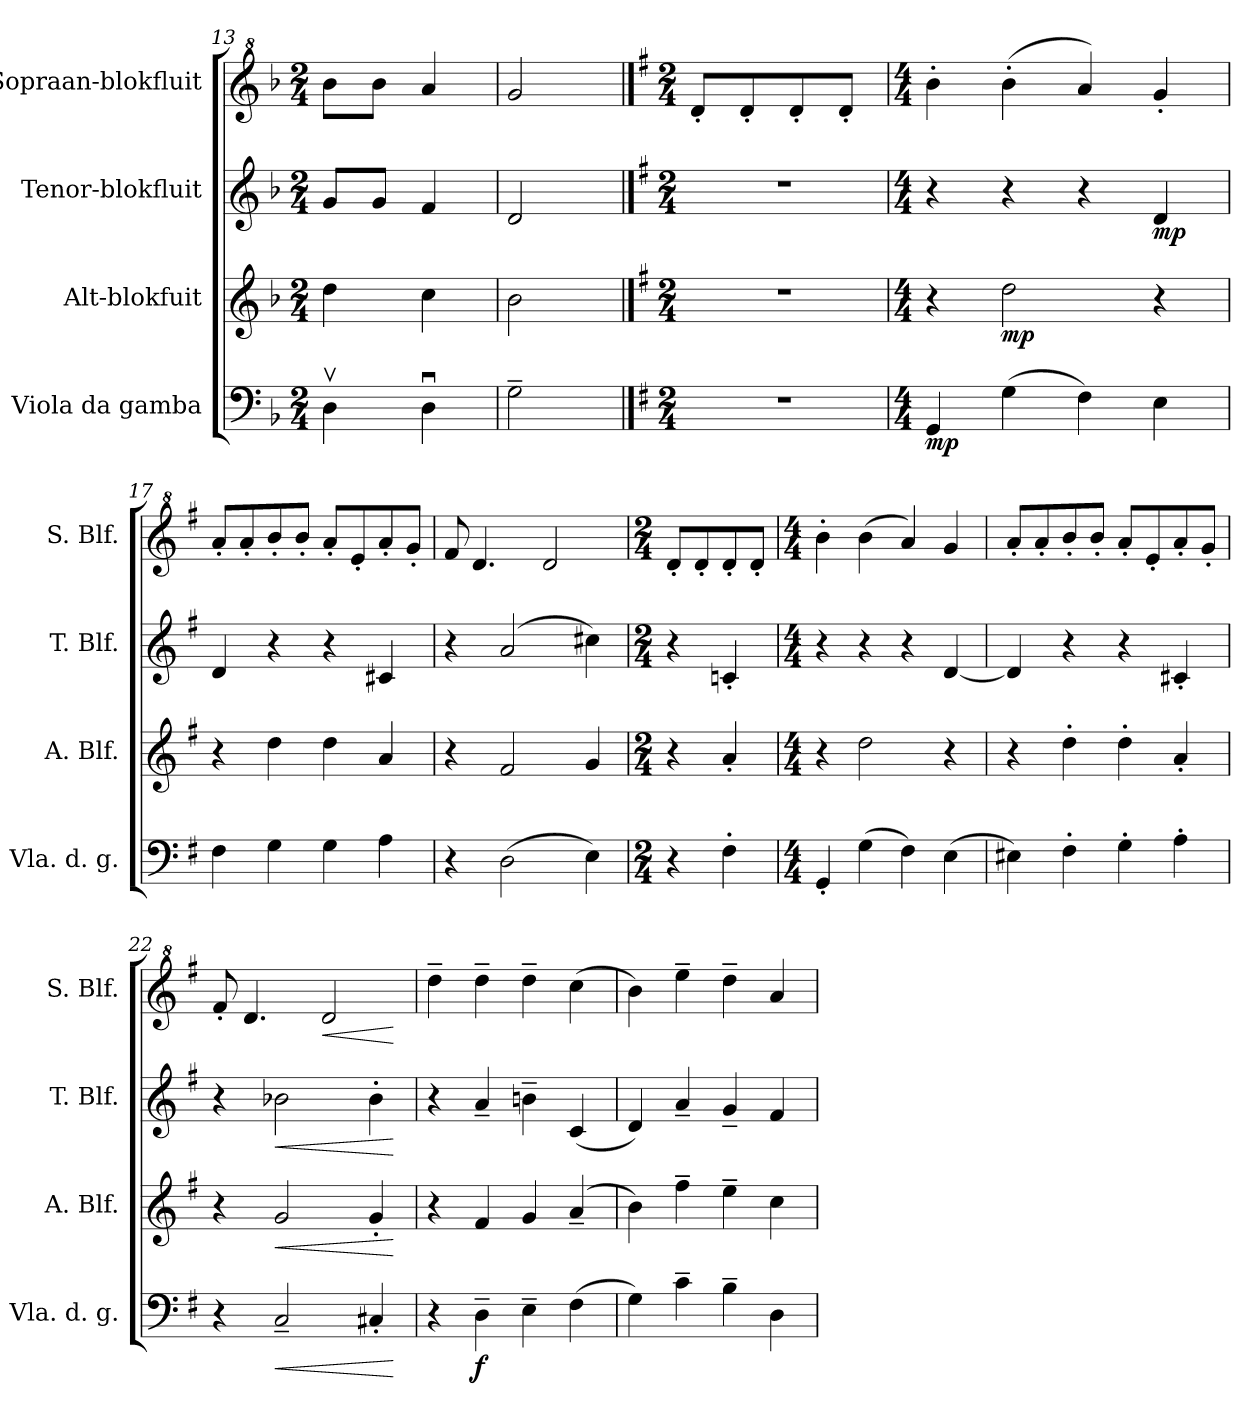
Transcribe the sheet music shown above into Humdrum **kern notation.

**kern	**dynam	**kern	**dynam	**kern	**dynam	**kern	**dynam
*part4	*part4	*part3	*part3	*part2	*part2	*part1	*part1
*staff4	*staff4	*staff3	*staff3	*staff2	*staff2	*staff1	*staff1
*I"Viola da gamba	*	*I"Alt-blokfuit	*	*I"Tenor-blokfluit	*	*I"Sopraan-blokfluit	*
*I'Vla. d. g.	*	*I'A. Blf.	*	*I'T. Blf.	*	*I'S. Blf.	*
*clefF4	*	*clefG2	*	*clefG2	*	*clefG^2	*
*k[b-]	*	*k[b-]	*	*k[b-]	*	*k[b-]	*
*M2/4	*	*M2/4	*	*M2/4	*	*M2/4	*
=13	=13	=13	=13	=13	=13	=13	=13
4Dv\	.	4dd\	.	8g/L	.	8bb-\L	.
.	.	.	.	8g/J	.	8bb-\J	.
4Du\	.	4cc\	.	4f/	.	4aa/	.
=14	=14	=14	=14	=14	=14	=14	=14
2G~\	.	2b-\	.	2d/	.	2gg/	.
!!LO:PB:g=z
==15	==15	==15	==15	==15	==15	==15	==15
*k[f#]	*	*k[f#]	*	*k[f#]	*	*k[f#]	*
*M2/4	*	*M2/4	*	*M2/4	*	*M2/4	*
*	*	*	*	*	*	*MM100	*
2r	.	2r	.	2r	.	8dd'/L	.
.	.	.	.	.	.	8dd'/	.
.	.	.	.	.	.	8dd'/	.
.	.	.	.	.	.	8dd'/J	.
=16	=16	=16	=16	=16	=16	=16	=16
*M4/4	*	*M4/4	*	*M4/4	*	*M4/4	*
!	!LO:DY:b	!	!	!	!	!	!
4GG/	mp	4r	.	4r	.	4bb'\	.
!	!	!	!LO:DY:b	!	!	!	!
(4G\	.	2dd\	mp	4r	.	(4bb'\	.
4F#\)	.	.	.	4r	.	4aa/)	.
!	!	!	!	!	!LO:DY:b	!	!
4E\	.	4r	.	4d/	mp	4gg'/	.
=17	=17	=17	=17	=17	=17	=17	=17
4F#\	.	4r	.	4d/	.	8aa'/L	.
.	.	.	.	.	.	8aa'/	.
4G\	.	4dd\	.	4r	.	8bb'/	.
.	.	.	.	.	.	8bb'/J	.
4G\	.	4dd\	.	4r	.	8aa'/L	.
.	.	.	.	.	.	8ee'/	.
4A\	.	4a/	.	4c#X/	.	8aa'/	.
.	.	.	.	.	.	8gg'/J	.
=18	=18	=18	=18	=18	=18	=18	=18
4r	.	4r	.	4r	.	8ff#/	.
.	.	.	.	.	.	4.dd/	.
(2D\	.	2f#/	.	(2a/	.	.	.
.	.	.	.	.	.	2dd/	.
4E\)	.	4g/	.	4cc#X\)	.	.	.
=19	=19	=19	=19	=19	=19	=19	=19
*M2/4	*	*M2/4	*	*M2/4	*	*M2/4	*
4r	.	4r	.	4r	.	8dd'/L	.
.	.	.	.	.	.	8dd'/	.
4F#'\	.	4a'/	.	4cn'/	.	8dd'/	.
.	.	.	.	.	.	8dd'/J	.
!!LO:LB:g=z
=20	=20	=20	=20	=20	=20	=20	=20
*M4/4	*	*M4/4	*	*M4/4	*	*M4/4	*
4GG'/	.	4r	.	4r	.	4bb'\	.
(4G\	.	2dd\	.	4r	.	(4bb\	.
4F#\)	.	.	.	4r	.	4aa/)	.
(4E\	.	4r	.	[4d/	.	4gg/	.
=21	=21	=21	=21	=21	=21	=21	=21
4E#X\)	.	4r	.	4d/]	.	8aa'/L	.
.	.	.	.	.	.	8aa'/	.
4F#'\	.	4dd'\	.	4r	.	8bb'/	.
.	.	.	.	.	.	8bb'/J	.
4G'\	.	4dd'\	.	4r	.	8aa'/L	.
.	.	.	.	.	.	8ee'/	.
4A'\	.	4a'/	.	4c#X'/	.	8aa'/	.
.	.	.	.	.	.	8gg'/J	.
=22	=22	=22	=22	=22	=22	=22	=22
4r	.	4r	.	4r	.	8ff#'/	.
.	.	.	.	.	.	4.dd/	.
!	!LO:HP:b	!	!LO:HP:b	!	!LO:HP:b	!	!
2C~/	<	2g/	<	2b-X\	<	.	.
!	!	!	!	!	!	!	!LO:HP:b
.	.	.	.	.	.	2dd/	<
4C#X'/	.	4g'/	.	4b-'\	.	.	.
.	[	.	[	.	[	.	[
=23	=23	=23	=23	=23	=23	=23	=23
4r	.	4r	.	4r	.	4ddd~\	.
!	!LO:DY:b	!	!	!	!	!	!
4D~\	f	4f#/	.	4a~/	.	4ddd~\	.
4E~\	.	4g/	.	4bn~\	.	4ddd~\	.
(4F#\	.	(4a~/	.	(4c/	.	(4ccc\	.
=24	=24	=24	=24	=24	=24	=24	=24
4G\)	.	4b\)	.	4d/)	.	4bb\)	.
4c~\	.	4ff#~\	.	4a~/	.	4eee~\	.
4B~\	.	4ee~\	.	4g~/	.	4ddd~\	.
4D\	.	4cc\	.	4f#/	.	4aa/	.
=	=	=	=	=	=	=	=
*-	*-	*-	*-	*-	*-	*-	*-
